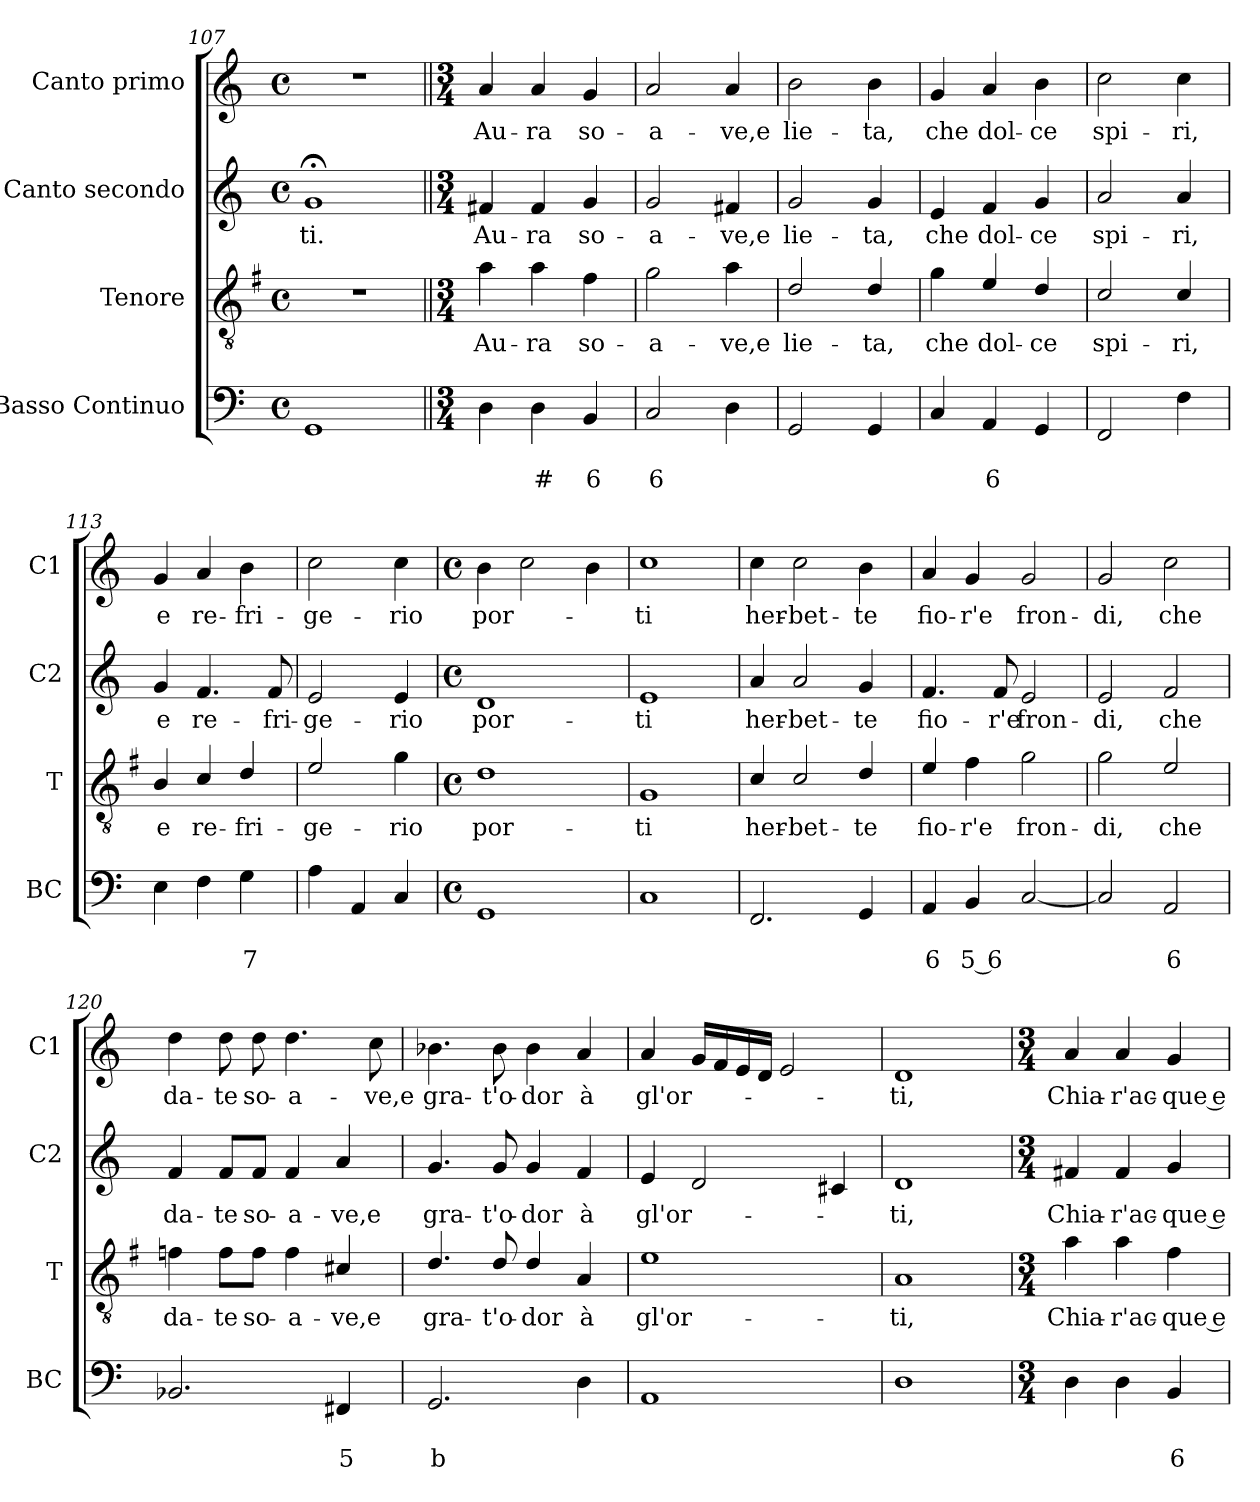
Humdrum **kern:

**kern	**text	**text	**kern	**text	**kern	**text	**kern	**text
*part4	*part4	*part4	*part3	*part3	*part2	*part2	*part1	*part1
*staff4	*staff4	*staff4	*staff3	*staff3	*staff2	*staff2	*staff1	*staff1
*I"Basso Continuo	*	*	*I"Tenore	*	*I"Canto secondo	*	*I"Canto primo	*
*I'BC	*	*	*I'T	*	*I'C2	*	*I'C1	*
*clefF4	*	*	*clefGv2	*	*clefG2	*	*clefG2	*
*	*	*	*ITrd4c7	*	*	*	*	*
*k[]	*	*	*k[]	*	*k[]	*	*k[]	*
*C:	*	*	*C:	*	*C:	*	*C:	*
*M4/4	*	*	*M4/4	*	*M4/4	*	*M4/4	*
*met(c)	*	*	*met(c)	*	*met(c)	*	*met(c)	*
=107	=107	=107	=107	=107	=107	=107	=107	=107
!	!	!	!	!	!	!LO:LY:b	!	!
1GG	.	.	1r	.	1g;<	-ti.	1r	.
!!LO:LB:g=z
=108||	=108||	=108||	=108||	=108||	=108||	=108||	=108||	=108||
*M3/4	*	*	*M3/4	*	*M3/4	*	*M3/4	*
!	!	!	!	!LO:LY:b	!	!LO:LY:b	!	!LO:LY:b
4D\	.	.	4d\	Au-	4f#X/	Au-	4a/	Au-
!	!	!LO:LY:b	!	!LO:LY:b	!	!LO:LY:b	!	!LO:LY:b
4D\	.	#	4d\	-ra	4f#/	-ra	4a/	-ra
!	!	!LO:LY:b	!	!LO:LY:b	!	!LO:LY:b	!	!LO:LY:b
4BB/	.	6	4B\	so-	4g/	so-	4g/	so-
=109	=109	=109	=109	=109	=109	=109	=109	=109
!	!	!LO:LY:b	!	!LO:LY:b	!	!LO:LY:b	!	!LO:LY:b
2C/	.	6	2c\	-a-	2g/	-a-	2a/	-a-
!	!	!	!	!LO:LY:b	!	!LO:LY:b	!	!LO:LY:b
4D\	.	.	4d\	-ve,e	4f#X/	-ve,e	4a/	-ve,e
=110	=110	=110	=110	=110	=110	=110	=110	=110
!	!	!	!	!LO:LY:b	!	!LO:LY:b	!	!LO:LY:b
2GG/	.	.	2G/	lie-	2g/	lie-	2b\	lie-
!	!	!	!	!LO:LY:b	!	!LO:LY:b	!	!LO:LY:b
4GG/	.	.	4G/	-ta,	4g/	-ta,	4b\	-ta,
=111	=111	=111	=111	=111	=111	=111	=111	=111
!	!	!	!	!LO:LY:b	!	!LO:LY:b	!	!LO:LY:b
4C/	.	.	4c\	che	4e/	che	4g/	che
!	!	!LO:LY:b	!	!LO:LY:b	!	!LO:LY:b	!	!LO:LY:b
4AA/	.	6	4A/	dol-	4f/	dol-	4a/	dol-
!	!	!	!	!LO:LY:b	!	!LO:LY:b	!	!LO:LY:b
4GG/	.	.	4G/	-ce	4g/	-ce	4b\	-ce
=112	=112	=112	=112	=112	=112	=112	=112	=112
!	!	!	!	!LO:LY:b	!	!LO:LY:b	!	!LO:LY:b
2FF/	.	.	2F/	spi-	2a/	spi-	2cc\	spi-
!	!	!	!	!LO:LY:b	!	!LO:LY:b	!	!LO:LY:b
4F\	.	.	4F/	-ri,	4a/	-ri,	4cc\	-ri,
=113	=113	=113	=113	=113	=113	=113	=113	=113
!	!	!	!	!LO:LY:b	!	!LO:LY:b	!	!LO:LY:b
4E\	.	.	4E/	e	4g/	e	4g/	e
!	!	!	!	!LO:LY:b	!	!LO:LY:b	!	!LO:LY:b
4F\	.	.	4F/	re-	4.f/	re-	4a/	re-
!	!	!LO:LY:b	!	!LO:LY:b	!	!	!	!LO:LY:b
4G\	.	7	4G/	-fri-	.	.	4b\	-fri-
!	!	!	!	!	!	!LO:LY:b	!	!
.	.	.	.	.	8f/	-fri-	.	.
=114	=114	=114	=114	=114	=114	=114	=114	=114
!	!	!	!	!LO:LY:b	!	!LO:LY:b	!	!LO:LY:b
4A\	.	.	2A/	-ge-	2e/	-ge-	2cc\	-ge-
4AA/	.	.	.	.	.	.	.	.
!	!	!	!	!LO:LY:b	!	!LO:LY:b	!	!LO:LY:b
4C/	.	.	4c\	-rio	4e/	-rio	4cc\	-rio
=115	=115	=115	=115	=115	=115	=115	=115	=115
*M4/4	*	*	*M4/4	*	*M4/4	*	*M4/4	*
*met(c)	*	*	*met(c)	*	*met(c)	*	*met(c)	*
!	!	!	!	!LO:LY:b	!	!LO:LY:b	!	!LO:LY:b
1GG	.	.	1G	por-	1d	por-	4b\	por-
.	.	.	.	.	.	.	2cc\	.
.	.	.	.	.	.	.	4b\	.
=116	=116	=116	=116	=116	=116	=116	=116	=116
!	!	!	!	!LO:LY:b	!	!LO:LY:b	!	!LO:LY:b
1C	.	.	1C	-ti	1e	-ti	1cc	-ti
!!LO:PB:g=z
=117	=117	=117	=117	=117	=117	=117	=117	=117
!	!	!	!	!LO:LY:b	!	!LO:LY:b	!	!LO:LY:b
2.FF/	.	.	4F/	her-	4a/	her-	4cc\	her-
!	!	!	!	!LO:LY:b	!	!LO:LY:b	!	!LO:LY:b
.	.	.	2F/	-bet-	2a/	-bet-	2cc\	-bet-
!	!	!	!	!LO:LY:b	!	!LO:LY:b	!	!LO:LY:b
4GG/	.	.	4G/	-te	4g/	-te	4b\	-te
=118	=118	=118	=118	=118	=118	=118	=118	=118
!	!	!LO:LY:b	!	!LO:LY:b	!	!LO:LY:b	!	!LO:LY:b
4AA/	.	6	4A/	fio-	4.f/	fio-	4a/	fio-
!	!	!LO:LY:b	!	!LO:LY:b	!	!	!	!LO:LY:b
4BB/	.	5 6	4B\	-r'e	.	.	4g/	-r'e
!	!	!	!	!	!	!LO:LY:b	!	!
.	.	.	.	.	8f/	-r'e	.	.
!	!	!	!	!LO:LY:b	!	!LO:LY:b	!	!LO:LY:b
[2C/	.	.	2c\	fron-	2e/	fron-	2g/	fron-
=119	=119	=119	=119	=119	=119	=119	=119	=119
!	!	!	!	!LO:LY:b	!	!LO:LY:b	!	!LO:LY:b
2C/]	.	.	2c\	-di,	2e/	-di,	2g/	-di,
!	!	!LO:LY:b	!	!LO:LY:b	!	!LO:LY:b	!	!LO:LY:b
2AA/	.	6	2A/	che	2f/	che	2cc\	che
=120	=120	=120	=120	=120	=120	=120	=120	=120
!	!	!	!	!LO:LY:b	!	!LO:LY:b	!	!LO:LY:b
2.BB-X/	.	.	4B-X\	da-	4f/	da-	4dd\	da-
!	!	!	!	!LO:LY:b	!	!LO:LY:b	!	!LO:LY:b
.	.	.	8B-\L	-te	8f/L	-te	8dd\	-te
!	!	!	!	!LO:LY:b	!	!LO:LY:b	!	!LO:LY:b
.	.	.	8B-\J	so-	8f/J	so-	8dd\	so-
!	!	!	!	!LO:LY:b	!	!LO:LY:b	!	!LO:LY:b
.	.	.	4B-\	-a-	4f/	-a-	4.dd\	-a-
!	!	!LO:LY:b	!	!LO:LY:b	!	!LO:LY:b	!	!
4FF#X/	.	5	4F#X/	-ve,e	4a/	-ve,e	.	.
!	!	!	!	!	!	!	!	!LO:LY:b
.	.	.	.	.	.	.	8cc\	-ve,e
=121	=121	=121	=121	=121	=121	=121	=121	=121
!	!	!LO:LY:b	!	!LO:LY:b	!	!LO:LY:b	!	!LO:LY:b
2.GG/	.	b	4.G/	gra-	4.g/	gra-	4.b-X\	gra-
!	!	!	!	!LO:LY:b	!	!LO:LY:b	!	!LO:LY:b
.	.	.	8G/	-t'o-	8g/	-t'o-	8b-\	-t'o-
!	!	!	!	!LO:LY:b	!	!LO:LY:b	!	!LO:LY:b
.	.	.	4G/	-dor	4g/	-dor	4b-\	-dor
!	!	!	!	!LO:LY:b	!	!LO:LY:b	!	!LO:LY:b
4D\	.	.	4D/	à	4f/	à	4a/	à
=122	=122	=122	=122	=122	=122	=122	=122	=122
!	!	!	!	!LO:LY:b	!	!LO:LY:b	!	!LO:LY:b
1AA	.	.	1A	gl'or-	4e/	gl'or-	4a/	gl'or-
.	.	.	.	.	2d/	.	16g/LL	.
.	.	.	.	.	.	.	16f/	.
.	.	.	.	.	.	.	16e/	.
.	.	.	.	.	.	.	16d/JJ	.
.	.	.	.	.	.	.	2e/	.
.	.	.	.	.	4c#X/	.	.	.
=123	=123	=123	=123	=123	=123	=123	=123	=123
!	!	!	!	!LO:LY:b	!	!LO:LY:b	!	!LO:LY:b
1D	.	.	1D	-ti,	1d	-ti,	1d	-ti,
!!LO:LB:g=z
=124	=124	=124	=124	=124	=124	=124	=124	=124
*M3/4	*	*	*M3/4	*	*M3/4	*	*M3/4	*
!	!	!	!	!LO:LY:b	!	!LO:LY:b	!	!LO:LY:b
4D\	.	.	4d\	Chia-	4f#X/	Chia-	4a/	Chia-
!	!	!	!	!LO:LY:b	!	!LO:LY:b	!	!LO:LY:b
4D\	.	.	4d\	-r'ac-	4f#/	-r'ac-	4a/	-r'ac-
!	!	!LO:LY:b	!	!LO:LY:b	!	!LO:LY:b	!	!LO:LY:b
4BB/	.	6	4B\	-que e	4g/	-que e	4g/	-que e
=	=	=	=	=	=	=	=	=
*-	*-	*-	*-	*-	*-	*-	*-	*-
